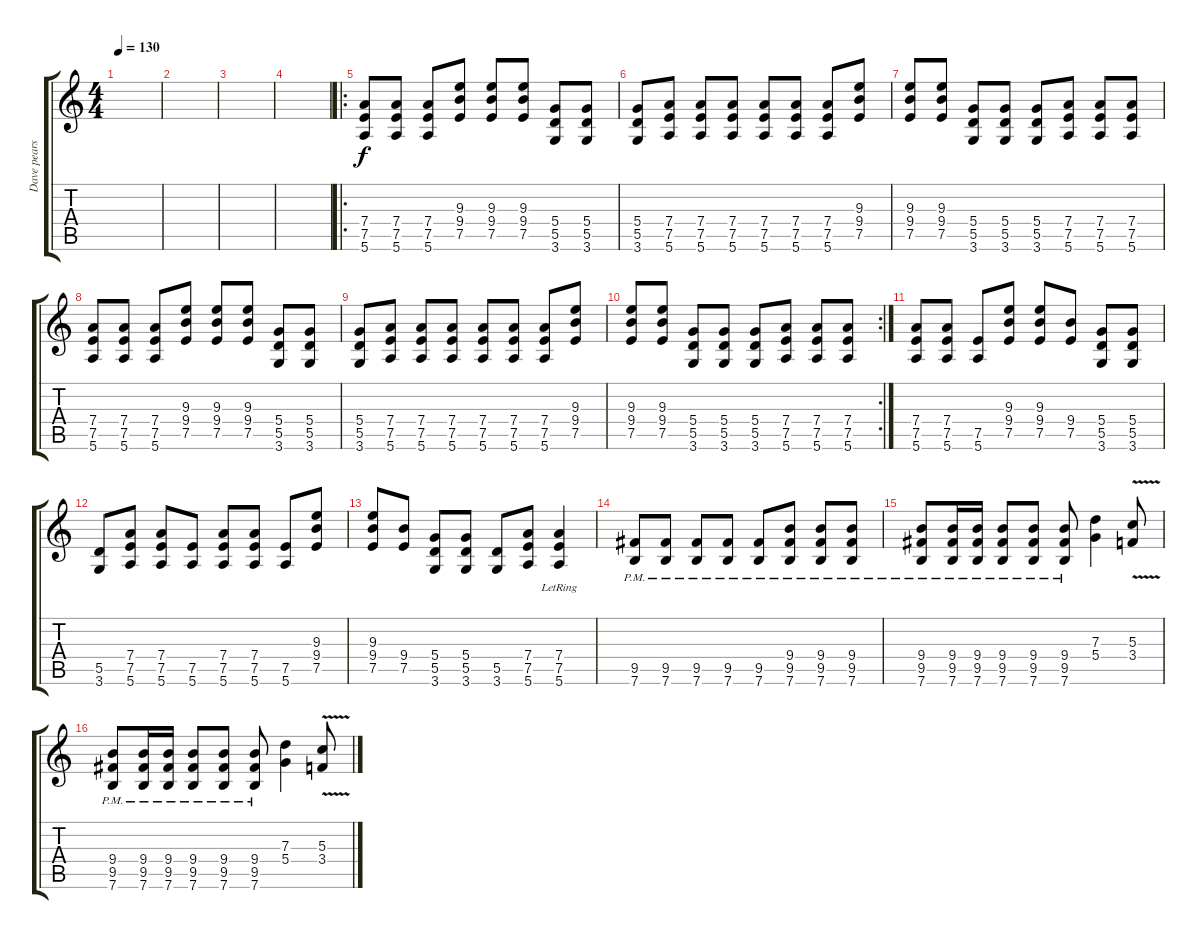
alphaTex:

\track ("Dave pearson" "Dave pears") {instrument distortionguitar}
\staff {score tabs}
\tuning (E4 B3 G3 D3 A2 E2) {hide}
\ts (4 4)
\tempo 130
\clef g2
\ks c
|
|
|
|
\ro
(7.4 7.5 5.6).8 (7.4 7.5 5.6).8 (7.4 7.5 5.6).8 (9.3 9.4 7.5).8 (9.3 9.4 7.5).8 (9.3 9.4 7.5).8 (5.4 5.5 3.6).8 (5.4 5.5 3.6).8 |
(5.4 5.5 3.6).8 (7.4 7.5 5.6).8 (7.4 7.5 5.6).8 (7.4 7.5 5.6).8 (7.4 7.5 5.6).8 (7.4 7.5 5.6).8 (7.4 7.5 5.6).8 (9.3 9.4 7.5).8 |
(9.3 9.4 7.5).8 (9.3 9.4 7.5).8 (5.4 5.5 3.6).8 (5.4 5.5 3.6).8 (5.4 5.5 3.6).8 (7.4 7.5 5.6).8 (7.4 7.5 5.6).8 (7.4 7.5 5.6).8 |
(7.4 7.5 5.6).8 (7.4 7.5 5.6).8 (7.4 7.5 5.6).8 (9.3 9.4 7.5).8 (9.3 9.4 7.5).8 (9.3 9.4 7.5).8 (5.4 5.5 3.6).8 (5.4 5.5 3.6).8 |
(5.4 5.5 3.6).8 (7.4 7.5 5.6).8 (7.4 7.5 5.6).8 (7.4 7.5 5.6).8 (7.4 7.5 5.6).8 (7.4 7.5 5.6).8 (7.4 7.5 5.6).8 (9.3 9.4 7.5).8 |
\rc 2
(9.3 9.4 7.5).8 (9.3 9.4 7.5).8 (5.4 5.5 3.6).8 (5.4 5.5 3.6).8 (5.4 5.5 3.6).8 (7.4 7.5 5.6).8 (7.4 7.5 5.6).8 (7.4 7.5 5.6).8 |
(7.4 7.5 5.6).8 (7.4 7.5 5.6).8 (7.5 5.6).8 (9.3 9.4 7.5).8 (9.3 9.4 7.5).8 (9.4 7.5).8 (5.4 5.5 3.6).8 (5.4 5.5 3.6).8 |
(5.5 3.6).8 (7.4 7.5 5.6).8 (7.4 7.5 5.6).8 (7.5 5.6).8 (7.4 7.5 5.6).8 (7.4 7.5 5.6).8 (7.5 5.6).8 (9.3 9.4 7.5).8 |
(9.3 9.4 7.5).8 (9.4 7.5).8 (5.4 5.5 3.6).8 (5.4 5.5 3.6).8 (5.5 3.6).8 (7.4 7.5 5.6).8 (7.4 7.5 5.6{lr}).4 |
(9.5{pm} 7.6{pm}).8 (9.5{pm} 7.6{pm}).8 (9.5{pm} 7.6{pm}).8 (9.5{pm} 7.6{pm}).8 (9.5{pm} 7.6{pm}).8 (9.4{pm} 9.5{pm} 7.6{pm}).8 (9.4{pm} 9.5{pm} 7.6{pm}).8 (9.4{pm} 9.5{pm} 7.6{pm}).8 |
(9.4{pm} 9.5{pm} 7.6{pm}).8 (9.4{pm} 9.5{pm} 7.6{pm}).16 (9.4{pm} 9.5{pm} 7.6{pm}).16 (9.4{pm} 9.5{pm} 7.6{pm}).8 (9.4{pm} 9.5{pm} 7.6{pm}).8 (9.4{pm} 9.5{pm} 7.6{pm}).8 (7.3 5.4).4 (5.3{v} 3.4).8 |
(9.4{pm} 9.5 7.6{pm}).8 (9.4{pm} 9.5{pm} 7.6{pm}).16 (9.4{pm} 9.5{pm} 7.6{pm}).16 (9.4{pm} 9.5{pm} 7.6{pm}).8 (9.4{pm} 9.5{pm} 7.6{pm}).8 (9.4{pm} 9.5{pm} 7.6{pm}).8 (7.3 5.4).4 (5.3 3.4{v}).8
